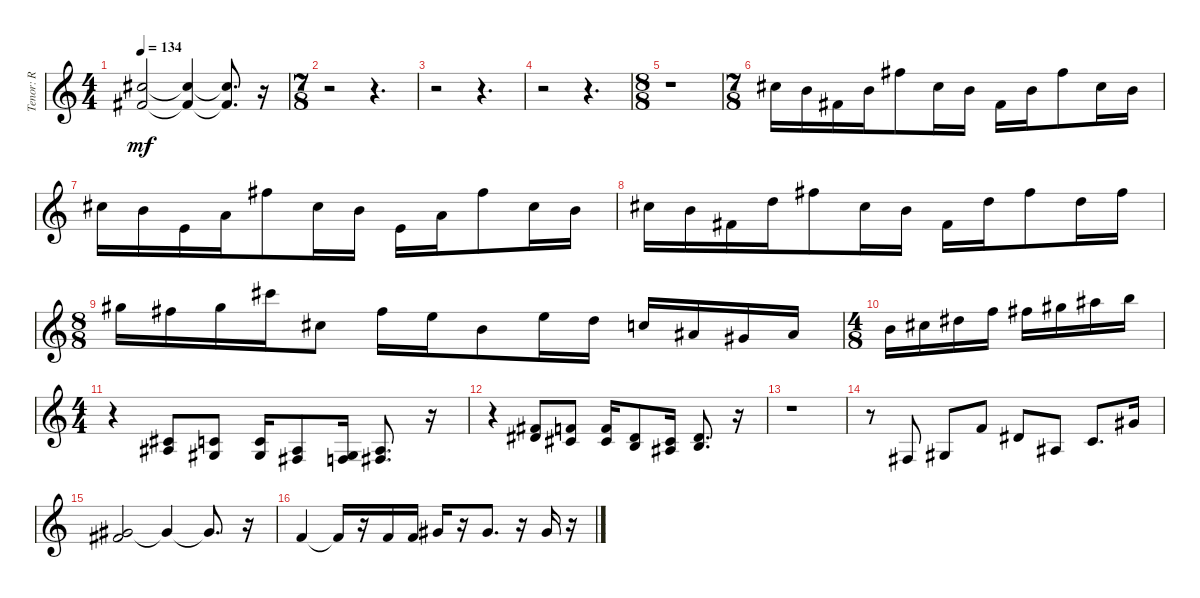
\track ("Tenor: R" "Tenor: R") {instrument trombone}
\staff {score}
\tuning (E4 B3 G3 D3 A2 E2 B1) {hide}
\ts (4 4)
\tempo 134
\clef g2
\ks c
(2.1 14.2).2{dy mf} (2.1{t} 14.2{t}).4 (2.1{t} 14.2{t}).8{d} r.16 |
\ts (7 8)
r.2 r.4{d} |
r.2 r.4{d} |
r.2 r.4{d} |
\ts (8 8)
r.1 |
\ts (7 8)
9.1.16 7.1.16 2.1.16 7.1.16 14.1.8 9.1.16 7.1.16 2.1.16 7.1.16 14.1.8 9.1.16 7.1.16 |
9.1.16 7.1.16 0.1.16 5.1.16 14.1.8 9.1.16 7.1.16 0.1.16 5.1.16 14.1.8 9.1.16 7.1.16 |
9.1.16 7.1.16 2.1.16 10.1.16 14.1.8 9.1.16 7.1.16 2.1.16 10.1.16 14.1.8 10.1.16 14.1.16 |
\ts (8 8)
16.1.16 14.1.16 16.1.16 21.1.16 9.1.8 14.1.16 12.1.16 7.1.8 12.1.16 10.1.16 8.1.16 6.1.16 4.1.16 6.1.16 |
\ts (4 8)
7.1.16 9.1.16 11.1.16 13.1.16 14.1.16 16.1.16 18.1.16 19.1.16 |
\ts (4 4)
r.4 (2.2 3.3).8 (1.2 1.3).8 (1.2 1.3).16 (3.3 4.4).8 (1.3 3.4).16 (3.3 4.4).8{d} r.16 |
r.4 (2.1 4.2).8 (1.1 2.2).8 (1.1 2.2).16 (0.2 8.3).8 (2.2 3.3).16 (0.2 8.3).8{d} r.16 |
r.1 |
r.8 4.4.8 1.3.8 1.1.8 4.2.8 3.3.8 1.2.8{d} 4.1.16 |
(4.1 7.2).2 4.1{t}.4 4.1{t}.8{d} r.16 |
1.1.4 1.1{t}.16 r.16 1.1.16 1.1.16 4.1.16 r.16 4.1.8{d} r.16 4.1.16 r.16
